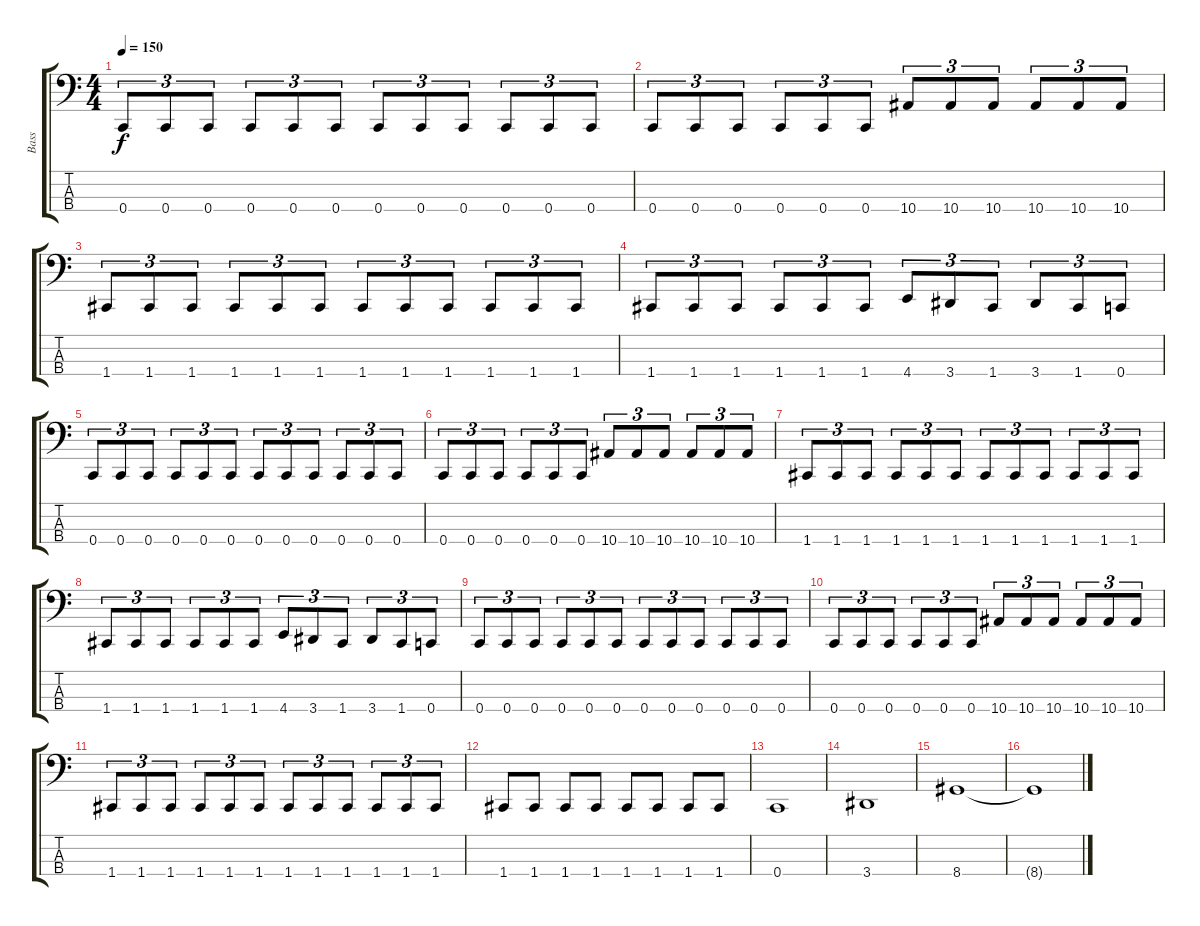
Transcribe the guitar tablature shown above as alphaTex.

\track ("Bass" "Bass") {instrument electricbassfinger}
\staff {score tabs}
\tuning (F2 C2 G1 C1) {hide}
\ts (4 4)
\tempo 150
\clef f4
\ks c
0.4.8{tu (3 2) dy f} 0.4.8{tu (3 2)} 0.4.8{tu (3 2)} 0.4.8{tu (3 2)} 0.4.8{tu (3 2)} 0.4.8{tu (3 2)} 0.4.8{tu (3 2)} 0.4.8{tu (3 2)} 0.4.8{tu (3 2)} 0.4.8{tu (3 2)} 0.4.8{tu (3 2)} 0.4.8{tu (3 2)} |
0.4.8{tu (3 2)} 0.4.8{tu (3 2)} 0.4.8{tu (3 2)} 0.4.8{tu (3 2)} 0.4.8{tu (3 2)} 0.4.8{tu (3 2)} 10.4.8{tu (3 2)} 10.4.8{tu (3 2)} 10.4.8{tu (3 2)} 10.4.8{tu (3 2)} 10.4.8{tu (3 2)} 10.4.8{tu (3 2)} |
1.4.8{tu (3 2)} 1.4.8{tu (3 2)} 1.4.8{tu (3 2)} 1.4.8{tu (3 2)} 1.4.8{tu (3 2)} 1.4.8{tu (3 2)} 1.4.8{tu (3 2)} 1.4.8{tu (3 2)} 1.4.8{tu (3 2)} 1.4.8{tu (3 2)} 1.4.8{tu (3 2)} 1.4.8{tu (3 2)} |
1.4.8{tu (3 2)} 1.4.8{tu (3 2)} 1.4.8{tu (3 2)} 1.4.8{tu (3 2)} 1.4.8{tu (3 2)} 1.4.8{tu (3 2)} 4.4.8{tu (3 2)} 3.4.8{tu (3 2)} 1.4.8{tu (3 2)} 3.4.8{tu (3 2)} 1.4.8{tu (3 2)} 0.4.8{tu (3 2)} |
0.4.8{tu (3 2)} 0.4.8{tu (3 2)} 0.4.8{tu (3 2)} 0.4.8{tu (3 2)} 0.4.8{tu (3 2)} 0.4.8{tu (3 2)} 0.4.8{tu (3 2)} 0.4.8{tu (3 2)} 0.4.8{tu (3 2)} 0.4.8{tu (3 2)} 0.4.8{tu (3 2)} 0.4.8{tu (3 2)} |
0.4.8{tu (3 2)} 0.4.8{tu (3 2)} 0.4.8{tu (3 2)} 0.4.8{tu (3 2)} 0.4.8{tu (3 2)} 0.4.8{tu (3 2)} 10.4.8{tu (3 2)} 10.4.8{tu (3 2)} 10.4.8{tu (3 2)} 10.4.8{tu (3 2)} 10.4.8{tu (3 2)} 10.4.8{tu (3 2)} |
1.4.8{tu (3 2)} 1.4.8{tu (3 2)} 1.4.8{tu (3 2)} 1.4.8{tu (3 2)} 1.4.8{tu (3 2)} 1.4.8{tu (3 2)} 1.4.8{tu (3 2)} 1.4.8{tu (3 2)} 1.4.8{tu (3 2)} 1.4.8{tu (3 2)} 1.4.8{tu (3 2)} 1.4.8{tu (3 2)} |
1.4.8{tu (3 2)} 1.4.8{tu (3 2)} 1.4.8{tu (3 2)} 1.4.8{tu (3 2)} 1.4.8{tu (3 2)} 1.4.8{tu (3 2)} 4.4.8{tu (3 2)} 3.4.8{tu (3 2)} 1.4.8{tu (3 2)} 3.4.8{tu (3 2)} 1.4.8{tu (3 2)} 0.4.8{tu (3 2)} |
0.4.8{tu (3 2)} 0.4.8{tu (3 2)} 0.4.8{tu (3 2)} 0.4.8{tu (3 2)} 0.4.8{tu (3 2)} 0.4.8{tu (3 2)} 0.4.8{tu (3 2)} 0.4.8{tu (3 2)} 0.4.8{tu (3 2)} 0.4.8{tu (3 2)} 0.4.8{tu (3 2)} 0.4.8{tu (3 2)} |
0.4.8{tu (3 2)} 0.4.8{tu (3 2)} 0.4.8{tu (3 2)} 0.4.8{tu (3 2)} 0.4.8{tu (3 2)} 0.4.8{tu (3 2)} 10.4.8{tu (3 2)} 10.4.8{tu (3 2)} 10.4.8{tu (3 2)} 10.4.8{tu (3 2)} 10.4.8{tu (3 2)} 10.4.8{tu (3 2)} |
1.4.8{tu (3 2)} 1.4.8{tu (3 2)} 1.4.8{tu (3 2)} 1.4.8{tu (3 2)} 1.4.8{tu (3 2)} 1.4.8{tu (3 2)} 1.4.8{tu (3 2)} 1.4.8{tu (3 2)} 1.4.8{tu (3 2)} 1.4.8{tu (3 2)} 1.4.8{tu (3 2)} 1.4.8{tu (3 2)} |
1.4.8 1.4.8 1.4.8 1.4.8 1.4.8 1.4.8 1.4.8 1.4.8 |
0.4.1 |
3.4.1 |
8.4.1 |
8.4{t}.1
